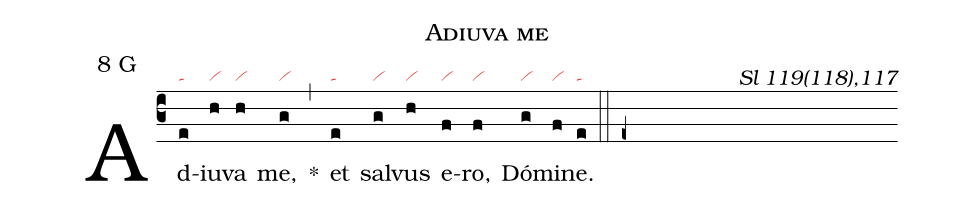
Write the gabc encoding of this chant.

name: Adiuva me;
mode: 8;
mode-differentia: G;
commentary: Sl 119(118),117;
nabc-lines: 1;
%%
(c3)

Ad(e|ta)iu(h|vi)va(h|vi) me,(g|vi) *(,) et(e|ta) sal(g|vi)vus(h|vi) e(f|vi)ro,(f|vi) Dó(g|vi)mi(f|vi)ne.(e|ta)

(::)

(e+)
